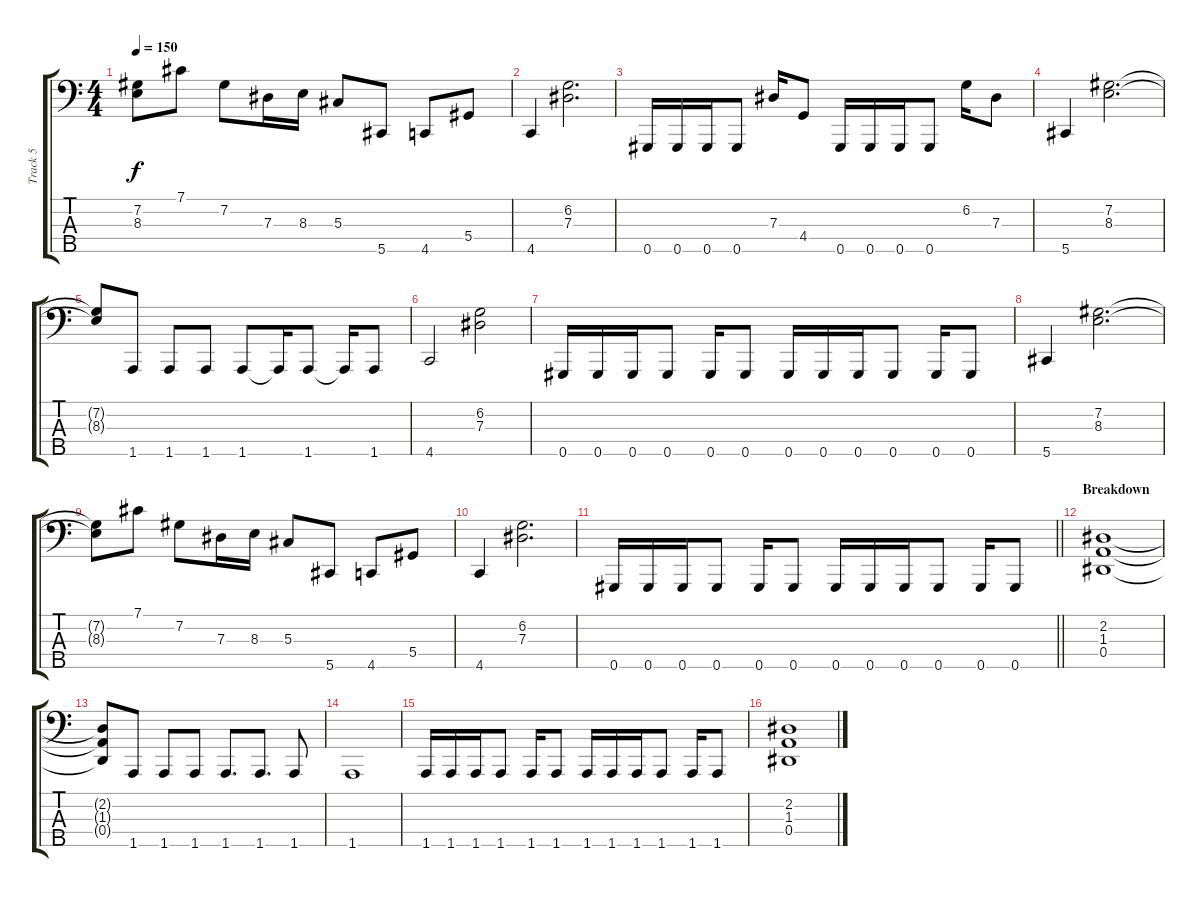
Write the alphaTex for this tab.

\track ("Track 5" "Track 5") {instrument electricbasspick}
\staff {score tabs}
\tuning (Gb2 Db2 Ab1 Eb1 Ab0) {hide}
\ts (4 4)
\tempo 150
\clef f4
\ks c
(7.2{t} 8.3{t}).8{dy f} 7.1.8 7.2.8 7.3.16 8.3.16 5.3.8 5.5.8 4.5.8 5.4.8 |
4.5.4 (6.2 7.3).2{d} |
0.5.16 0.5.16 0.5.16 0.5.8 7.3.16 4.4.8 0.5.16 0.5.16 0.5.16 0.5.8 6.2.16 7.3.8 |
5.5.4 (7.2 8.3).2{d} |
(7.2{t} 8.3{t}).8 1.5.8 1.5.8 1.5.8 1.5.8 1.5{t}.16 1.5.8 1.5{t}.16 1.5.8 |
4.5.2 (6.2 7.3).2 |
0.5.16 0.5.16 0.5.16 0.5.8 0.5.16 0.5.8 0.5.16 0.5.16 0.5.16 0.5.8 0.5.16 0.5.8 |
5.5.4 (7.2 8.3).2{d} |
(7.2{t} 8.3{t}).8 7.1.8 7.2.8 7.3.16 8.3.16 5.3.8 5.5.8 4.5.8 5.4.8 |
4.5.4 (6.2 7.3).2{d} |
\barLineRight lightlight
0.5.16 0.5.16 0.5.16 0.5.8 0.5.16 0.5.8 0.5.16 0.5.16 0.5.16 0.5.8 0.5.16 0.5.8 |
\section ("" "Breakdown")
(2.2 1.3 0.4).1 |
(2.2{t} 1.3{t} 0.4{t}).8 1.5.8 1.5.8 1.5.8 1.5.8{d} 1.5.8{d} 1.5.8 |
1.5.1 |
1.5.16 1.5.16 1.5.16 1.5.8 1.5.16 1.5.8 1.5.16 1.5.16 1.5.16 1.5.8 1.5.16 1.5.8 |
(2.2 1.3 0.4).1
